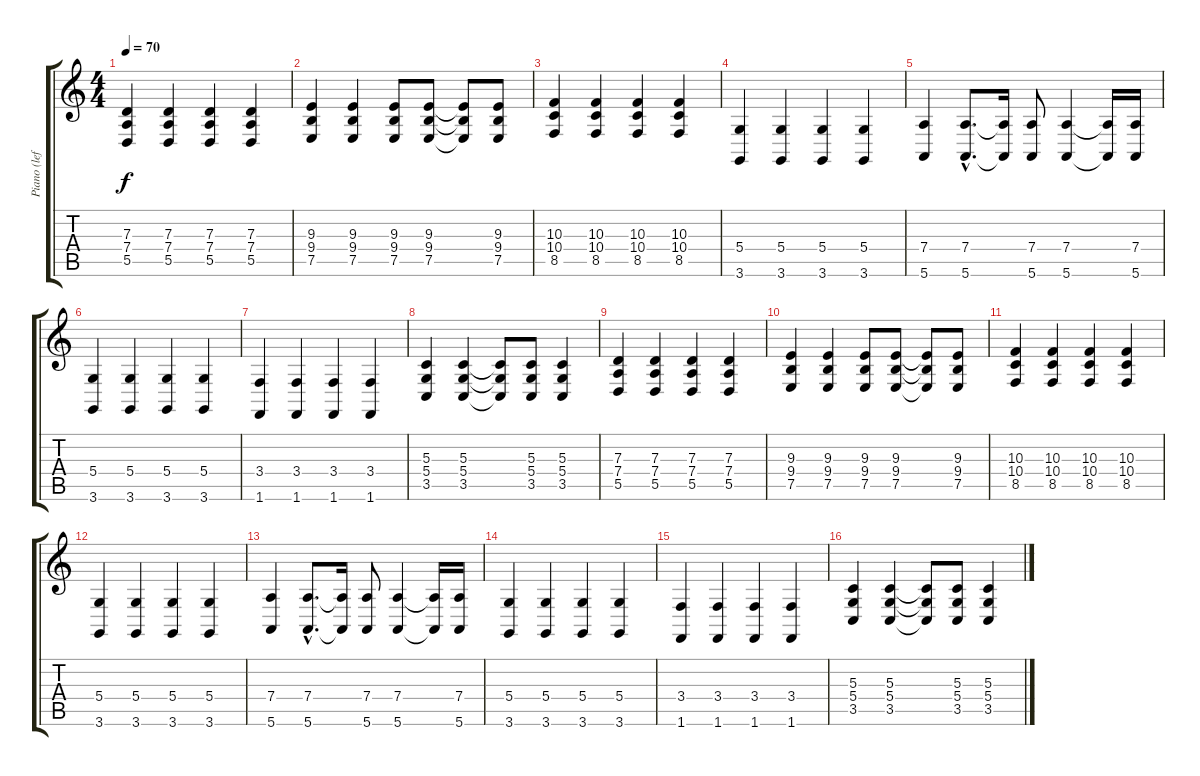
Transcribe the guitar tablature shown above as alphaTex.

\track ("Piano (left)" "Piano (lef") {instrument acousticgrandpiano}
\staff {score tabs}
\tuning (E4 B3 G3 D3 A2 E2) {hide}
\ts (4 4)
\tempo 70
\clef g2
\ks c
(7.3 7.4 5.5).4{dy f} (7.3 7.4 5.5).4 (7.3 7.4 5.5).4 (7.3 7.4 5.5).4 |
(9.3 9.4 7.5).4 (9.3 9.4 7.5).4 (9.3 9.4 7.5).8 (9.3 9.4 7.5).8 (9.3{t} 9.4{t} 7.5{t}).8 (9.3 9.4 7.5).8 |
(10.3 10.4 8.5).4 (10.3 10.4 8.5).4 (10.3 10.4 8.5).4 (10.3 10.4 8.5).4 |
(5.4 3.6).4 (5.4 3.6).4 (5.4 3.6).4 (5.4 3.6).4 |
(7.4 5.6).4 (7.4{hac} 5.6{hac}).8{d} (7.4{t} 5.6{t}).16 (7.4 5.6).8 (7.4 5.6).4 (7.4{t} 5.6{t}).16 (7.4 5.6).16 |
(5.4 3.6).4 (5.4 3.6).4 (5.4 3.6).4 (5.4 3.6).4 |
(3.4 1.6).4 (3.4 1.6).4 (3.4 1.6).4 (3.4 1.6).4 |
(5.3 5.4 3.5).4 (5.3 5.4 3.5).4 (5.3{t} 5.4{t} 3.5{t}).8 (5.3 5.4 3.5).8 (5.3 5.4 3.5).4 |
(7.3 7.4 5.5).4 (7.3 7.4 5.5).4 (7.3 7.4 5.5).4 (7.3 7.4 5.5).4 |
(9.3 9.4 7.5).4 (9.3 9.4 7.5).4 (9.3 9.4 7.5).8 (9.3 9.4 7.5).8 (9.3{t} 9.4{t} 7.5{t}).8 (9.3 9.4 7.5).8 |
(10.3 10.4 8.5).4 (10.3 10.4 8.5).4 (10.3 10.4 8.5).4 (10.3 10.4 8.5).4 |
(5.4 3.6).4 (5.4 3.6).4 (5.4 3.6).4 (5.4 3.6).4 |
(7.4 5.6).4 (7.4{hac} 5.6{hac}).8{d} (7.4{t} 5.6{t}).16 (7.4 5.6).8 (7.4 5.6).4 (7.4{t} 5.6{t}).16 (7.4 5.6).16 |
(5.4 3.6).4 (5.4 3.6).4 (5.4 3.6).4 (5.4 3.6).4 |
(3.4 1.6).4 (3.4 1.6).4 (3.4 1.6).4 (3.4 1.6).4 |
(5.3 5.4 3.5).4 (5.3 5.4 3.5).4 (5.3{t} 5.4{t} 3.5{t}).8 (5.3 5.4 3.5).8 (5.3 5.4 3.5).4
